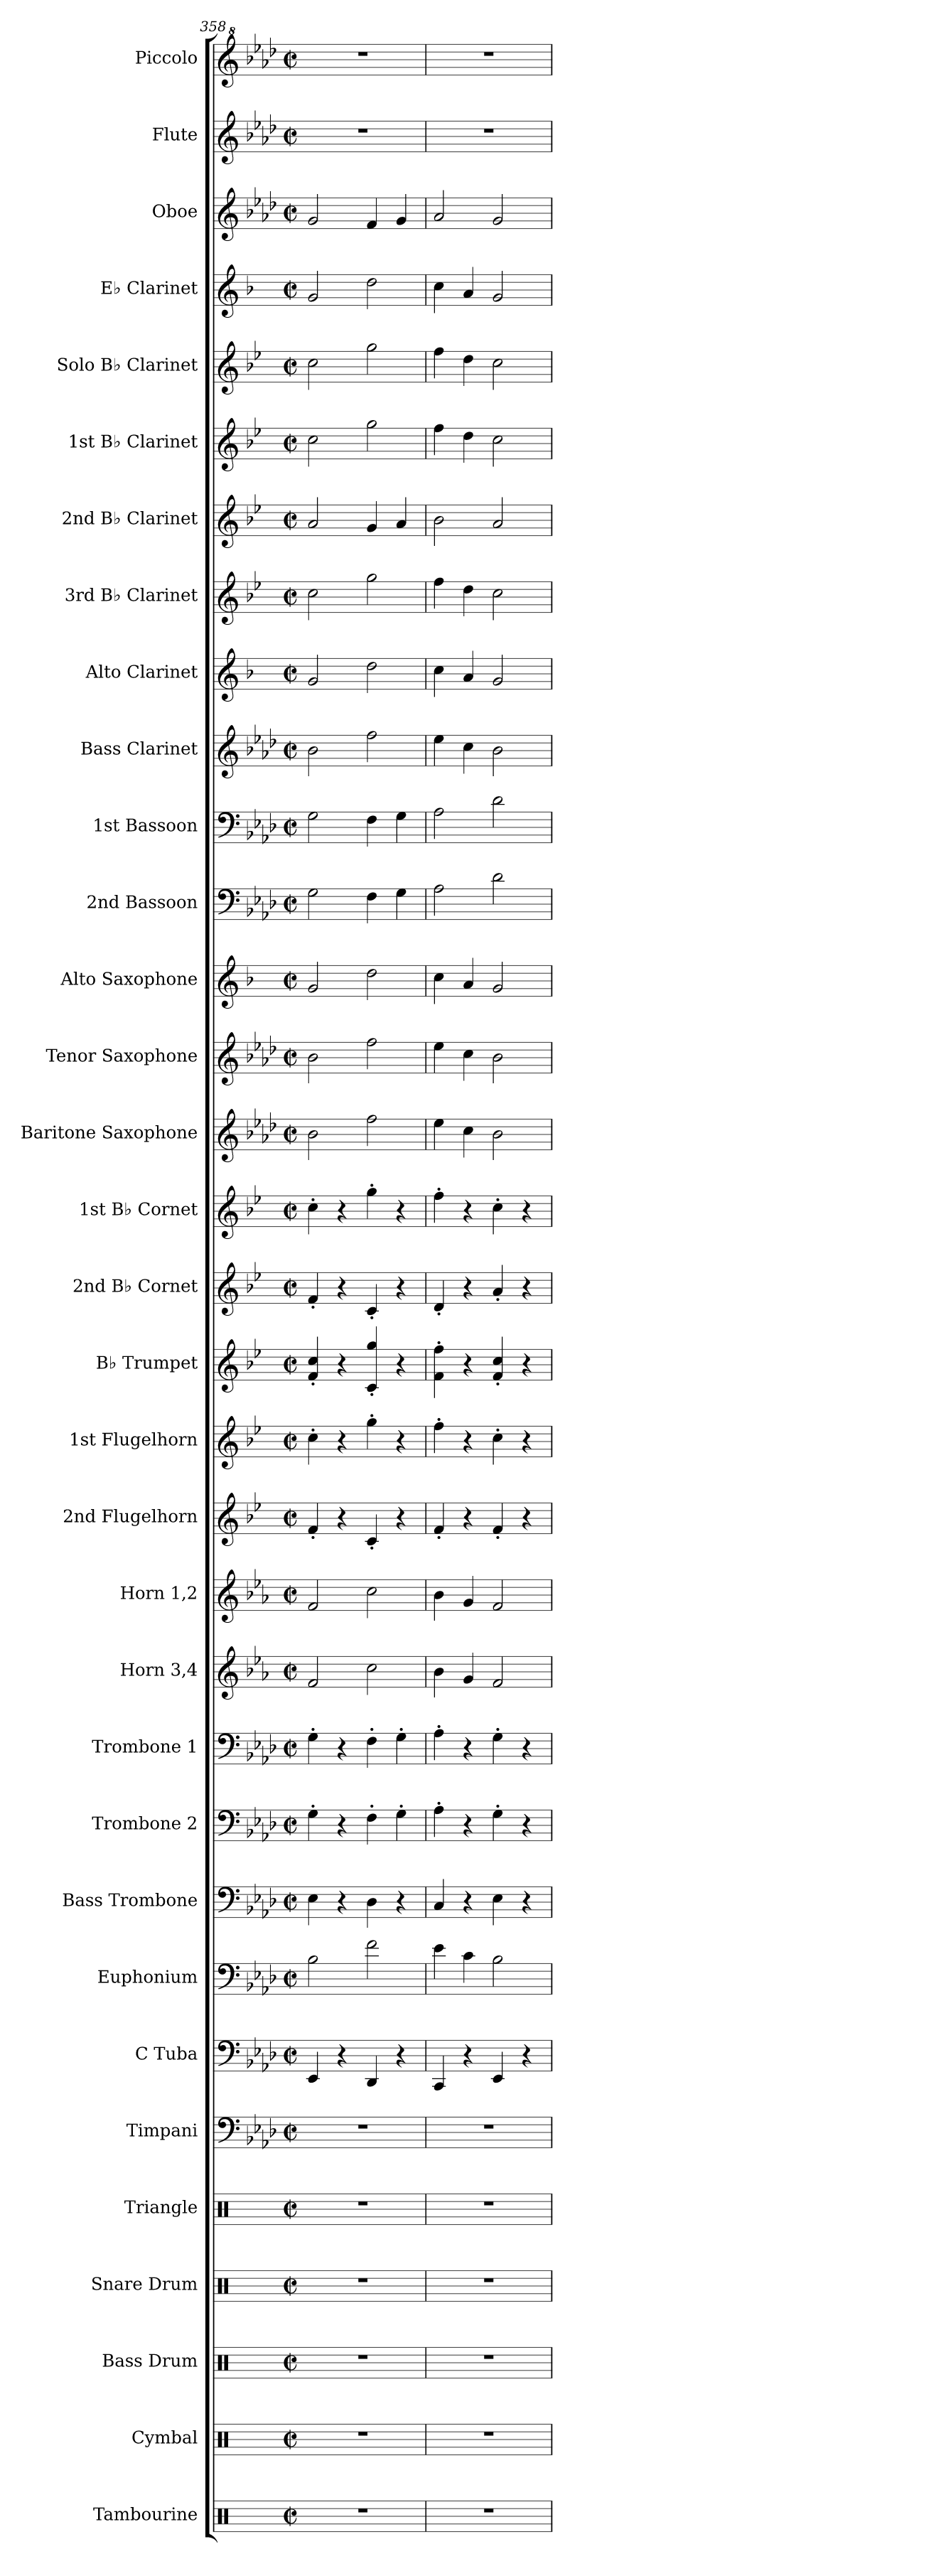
**kern	**kern	**kern	**kern	**kern	**kern	**kern	**kern	**kern	**kern	**kern	**kern	**kern	**kern	**kern	**kern	**kern	**kern	**kern	**kern	**kern	**kern	**kern	**kern	**kern	**kern	**kern	**kern	**kern	**kern	**kern	**kern	**kern
*part33	*part32	*part31	*part30	*part29	*part28	*part27	*part26	*part25	*part24	*part23	*part22	*part21	*part20	*part19	*part18	*part17	*part16	*part15	*part14	*part13	*part12	*part11	*part10	*part9	*part8	*part7	*part6	*part5	*part4	*part3	*part2	*part1
*staff33	*staff32	*staff31	*staff30	*staff29	*staff28	*staff27	*staff26	*staff25	*staff24	*staff23	*staff22	*staff21	*staff20	*staff19	*staff18	*staff17	*staff16	*staff15	*staff14	*staff13	*staff12	*staff11	*staff10	*staff9	*staff8	*staff7	*staff6	*staff5	*staff4	*staff3	*staff2	*staff1
*I"Tambourine	*I"Cymbal	*I"Bass Drum	*I"Snare Drum	*I"Triangle	*I"Timpani	*I"C Tuba	*I"Euphonium	*I"Bass Trombone	*I"Trombone 2	*I"Trombone 1	*I"Horn 3,4	*I"Horn 1,2	*I"2nd Flugelhorn	*I"1st Flugelhorn	*I"B♭ Trumpet	*I"2nd B♭ Cornet	*I"1st B♭ Cornet	*I"Baritone Saxophone	*I"Tenor Saxophone	*I"Alto Saxophone	*I"2nd Bassoon	*I"1st Bassoon	*I"Bass Clarinet	*I"Alto Clarinet	*I"3rd B♭ Clarinet	*I"2nd B♭ Clarinet	*I"1st B♭ Clarinet	*I"Solo B♭ Clarinet	*I"E♭ Clarinet	*I"Oboe	*I"Flute	*I"Piccolo
*I'Tamb.	*I'Cym.	*I'B. Dr.	*I'Sn. Dr.	*I'Trgl.	*I'Timp.	*I'C Tu.	*I'Eu.	*I'B. Trb.	*I'Trb. 2	*I'Trb. 1	*I'Hn. 3,4	*I'Hn. 1,2	*I'2nd Flghn.	*I'1st Flghn.	*I'B♭ Tpt.	*I'2nd B♭ Cnt.	*I'1st B♭ Cnt.	*I'Bar. Sax.	*I'T. Sax.	*I'A. Sax.	*I'2nd Bsn.	*I'1st Bsn.	*I'B. Cl.	*I'A. Cl.	*I'3rd B♭ Cl.	*I'2nd B♭ Cl.	*I'1st B♭ Cl.	*I'Solo B♭ Cl.	*I'E♭ Cl.	*I'Ob.	*I'Fl.	*I'Picc.
!!LO:PB:g=z
*clefX	*clefX	*clefX	*clefX	*clefX	*clefF4	*clefF4	*clefF4	*clefF4	*clefF4	*clefF4	*clefG2	*clefG2	*clefG2	*clefG2	*clefG2	*clefG2	*clefG2	*clefG2	*clefG2	*clefG2	*clefF4	*clefF4	*clefG2	*clefG2	*clefG2	*clefG2	*clefG2	*clefG2	*clefG2	*clefG2	*clefG2	*clefG^2
*	*	*	*	*	*	*	*	*	*	*	*ITrd4c7	*ITrd4c7	*ITrd1c2	*ITrd1c2	*ITrd1c2	*ITrd1c2	*ITrd1c2	*ITrd12c21	*ITrd8c14	*ITrd5c9	*	*	*ITrd8c14	*ITrd5c9	*ITrd1c2	*ITrd1c2	*ITrd1c2	*ITrd1c2	*ITrd-2c-3	*	*	*ITrd-7c-12
*k[]	*k[]	*k[]	*k[]	*k[]	*k[b-e-a-d-]	*k[b-e-a-d-]	*k[b-e-a-d-]	*k[b-e-a-d-]	*k[b-e-a-d-]	*k[b-e-a-d-]	*k[b-e-a-d-]	*k[b-e-a-d-]	*k[b-e-a-d-]	*k[b-e-a-d-]	*k[b-e-a-d-]	*k[b-e-a-d-]	*k[b-e-a-d-]	*k[b-e-a-d-]	*k[b-e-a-d-]	*k[b-e-a-d-]	*k[b-e-a-d-]	*k[b-e-a-d-]	*k[b-e-a-d-]	*k[b-e-a-d-]	*k[b-e-a-d-]	*k[b-e-a-d-]	*k[b-e-a-d-]	*k[b-e-a-d-]	*k[b-e-a-d-]	*k[b-e-a-d-]	*k[b-e-a-d-]	*k[b-e-a-d-]
*C:	*C:	*C:	*C:	*C:	*A-:	*A-:	*A-:	*A-:	*A-:	*A-:	*A-:	*A-:	*A-:	*A-:	*A-:	*A-:	*A-:	*A-:	*A-:	*A-:	*A-:	*A-:	*A-:	*A-:	*A-:	*A-:	*A-:	*A-:	*A-:	*A-:	*A-:	*A-:
*M2/2	*M2/2	*M2/2	*M2/2	*M2/2	*M2/2	*M2/2	*M2/2	*M2/2	*M2/2	*M2/2	*M2/2	*M2/2	*M2/2	*M2/2	*M2/2	*M2/2	*M2/2	*M2/2	*M2/2	*M2/2	*M2/2	*M2/2	*M2/2	*M2/2	*M2/2	*M2/2	*M2/2	*M2/2	*M2/2	*M2/2	*M2/2	*M2/2
*met(c|)	*met(c|)	*met(c|)	*met(c|)	*met(c|)	*met(c|)	*met(c|)	*met(c|)	*met(c|)	*met(c|)	*met(c|)	*met(c|)	*met(c|)	*met(c|)	*met(c|)	*met(c|)	*met(c|)	*met(c|)	*met(c|)	*met(c|)	*met(c|)	*met(c|)	*met(c|)	*met(c|)	*met(c|)	*met(c|)	*met(c|)	*met(c|)	*met(c|)	*met(c|)	*met(c|)	*met(c|)	*met(c|)
=358	=358	=358	=358	=358	=358	=358	=358	=358	=358	=358	=358	=358	=358	=358	=358	=358	=358	=358	=358	=358	=358	=358	=358	=358	=358	=358	=358	=358	=358	=358	=358	=358
1r	1r	1r	1r	1r	1r	4EE-/	2B-\	4E-\	4G'\	4G'\	2B-/	2B-/	4e-'/	4b-'\	4e-/' 4b-/'	4e-'/	4b-'\	2B-\	2B-\	2B-/	2G\	2G\	2B-\	2B-/	2b-\	2g/	2b-\	2b-\	2b-/	2g/	1r	1r
.	.	.	.	.	.	4r	.	4r	4r	4r	.	.	4r	4r	4r	4r	4r	.	.	.	.	.	.	.	.	.	.	.	.	.	.	.
.	.	.	.	.	.	4DD-/	2f\	4D-\	4F'\	4F'\	2f\	2f\	4B-'/	4ff'\	4B-/' 4ff/'	4B-'/	4ff'\	2f\	2f\	2f\	4F\	4F\	2f\	2f\	2ff\	4f/	2ff\	2ff\	2ff\	4f/	.	.
.	.	.	.	.	.	4r	.	4r	4G'\	4G'\	.	.	4r	4r	4r	4r	4r	.	.	.	4G\	4G\	.	.	.	4g/	.	.	.	4g/	.	.
=359	=359	=359	=359	=359	=359	=359	=359	=359	=359	=359	=359	=359	=359	=359	=359	=359	=359	=359	=359	=359	=359	=359	=359	=359	=359	=359	=359	=359	=359	=359	=359	=359
1r	1r	1r	1r	1r	1r	4CC/	4e-\	4C/	4A-'\	4A-'\	4e-\	4e-\	4e-'/	4ee-'\	4e-\' 4ee-\'	4c'/	4ee-'\	4e-\	4e-\	4e-\	2A-\	2A-\	4e-\	4e-\	4ee-\	2a-\	4ee-\	4ee-\	4ee-\	2a-/	1r	1r
.	.	.	.	.	.	4r	4c\	4r	4r	4r	4c/	4c/	4r	4r	4r	4r	4r	4c\	4c\	4c/	.	.	4c\	4c/	4cc\	.	4cc\	4cc\	4cc/	.	.	.
.	.	.	.	.	.	4EE-/	2B-\	4E-\	4G'\	4G'\	2B-/	2B-/	4e-'/	4b-'\	4e-/' 4b-/'	4g'/	4b-'\	2B-\	2B-\	2B-/	2d-\	2d-\	2B-\	2B-/	2b-\	2g/	2b-\	2b-\	2b-/	2g/	.	.
.	.	.	.	.	.	4r	.	4r	4r	4r	.	.	4r	4r	4r	4r	4r	.	.	.	.	.	.	.	.	.	.	.	.	.	.	.
=	=	=	=	=	=	=	=	=	=	=	=	=	=	=	=	=	=	=	=	=	=	=	=	=	=	=	=	=	=	=	=	=
*-	*-	*-	*-	*-	*-	*-	*-	*-	*-	*-	*-	*-	*-	*-	*-	*-	*-	*-	*-	*-	*-	*-	*-	*-	*-	*-	*-	*-	*-	*-	*-	*-
